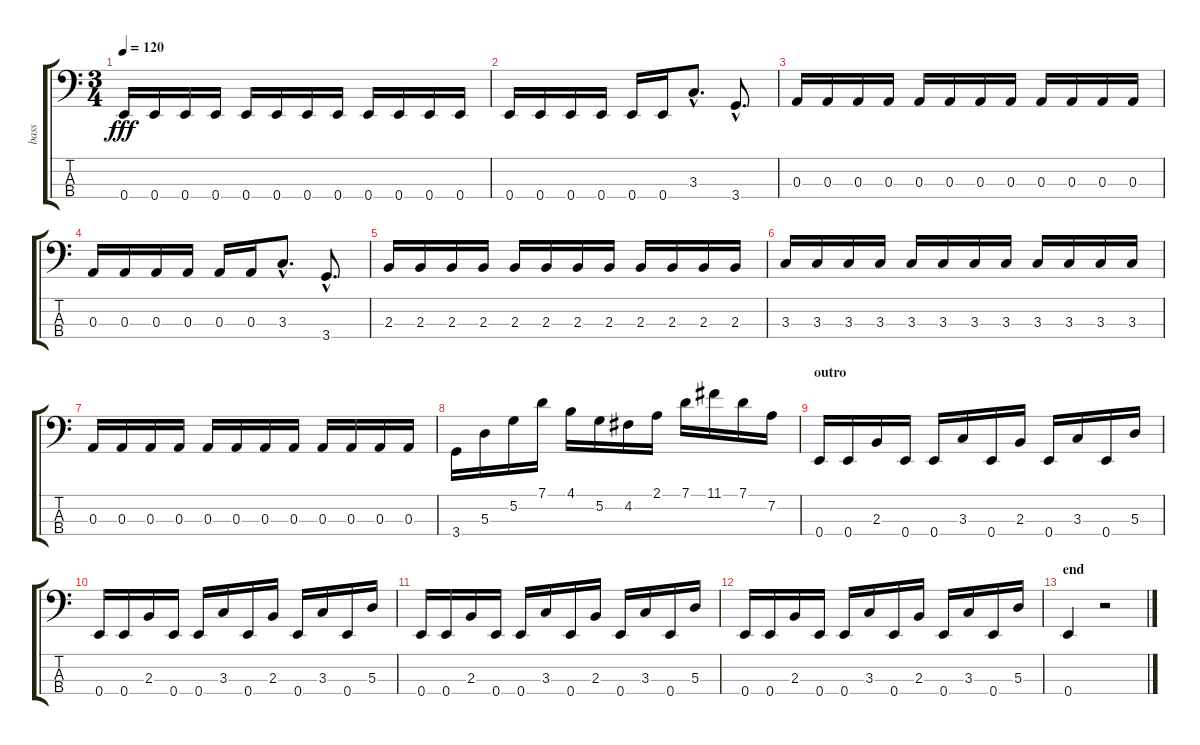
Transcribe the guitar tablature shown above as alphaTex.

\track ("bass" "bass") {instrument electricbassfinger}
\staff {score tabs}
\tuning (G2 D2 A1 E1) {hide}
\ts (3 4)
\tempo 120
\clef f4
\ks c
0.4.16{dy fff} 0.4.16 0.4.16 0.4.16 0.4.16 0.4.16 0.4.16 0.4.16 0.4.16 0.4.16 0.4.16 0.4.16 |
0.4.16 0.4.16 0.4.16 0.4.16 0.4.16 0.4.16 3.3{hac}.8{d} 3.4{hac}.8{d} |
0.3.16 0.3.16 0.3.16 0.3.16 0.3.16 0.3.16 0.3.16 0.3.16 0.3.16 0.3.16 0.3.16 0.3.16 |
0.3.16 0.3.16 0.3.16 0.3.16 0.3.16 0.3.16 3.3{hac}.8{d} 3.4{hac}.8{d} |
2.3.16 2.3.16 2.3.16 2.3.16 2.3.16 2.3.16 2.3.16 2.3.16 2.3.16 2.3.16 2.3.16 2.3.16 |
3.3.16 3.3.16 3.3.16 3.3.16 3.3.16 3.3.16 3.3.16 3.3.16 3.3.16 3.3.16 3.3.16 3.3.16 |
0.3.16 0.3.16 0.3.16 0.3.16 0.3.16 0.3.16 0.3.16 0.3.16 0.3.16 0.3.16 0.3.16 0.3.16 |
3.4.16 5.3.16 5.2.16 7.1.16 4.1.16 5.2.16 4.2.16 2.1.16 7.1.16 11.1.16 7.1.16 7.2.16 |
\section ("" "outro")
0.4.16 0.4.16 2.3.16 0.4.16 0.4.16 3.3.16 0.4.16 2.3.16 0.4.16 3.3.16 0.4.16 5.3.16 |
0.4.16 0.4.16 2.3.16 0.4.16 0.4.16 3.3.16 0.4.16 2.3.16 0.4.16 3.3.16 0.4.16 5.3.16 |
0.4.16 0.4.16 2.3.16 0.4.16 0.4.16 3.3.16 0.4.16 2.3.16 0.4.16 3.3.16 0.4.16 5.3.16 |
0.4.16 0.4.16 2.3.16 0.4.16 0.4.16 3.3.16 0.4.16 2.3.16 0.4.16 3.3.16 0.4.16 5.3.16 |
\section ("" "end")
0.4.4 r.2
